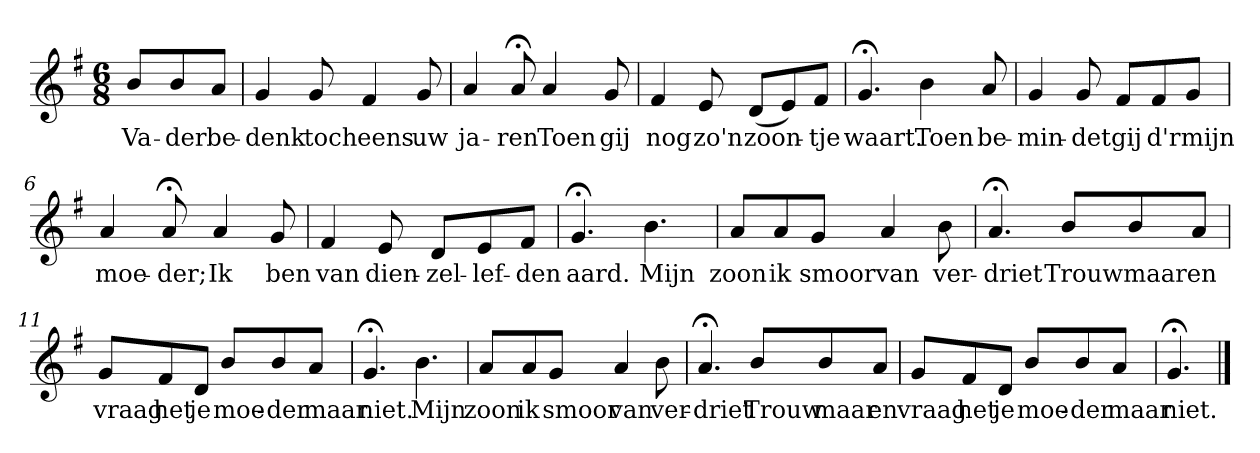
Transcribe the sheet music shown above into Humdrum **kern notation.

**kern	**text
*part1	*part1
*staff1	*staff1
*k[f#]	*
*G:	*
*M6/8	*
*MM120	*
=	=
8bL	Va-
8b	-der
8aJ	be-
=1	=1
4g	-denk
8g	toch
4f#	eens
8g	uw
=2	=2
4a	ja-
8a;<	-ren
4a	Toen
8g	gij
=3	=3
4f#	nog
8e	zo'n
(8dL	zoon-
8e)	.
8f#J	-tje
=4	=4
4.g;<	waart.
4b	Toen
8a	be-
=5	=5
4g	-min-
8g	-det
8f#L	gij
8f#	d'r
8gJ	mijn
=6	=6
4a	moe-
8a;<	-der;
4a	Ik
8g	ben
=7	=7
4f#	van
8e	dien-
8dL	-zel-
8e	-lef-
8f#J	-den
=8	=8
4.g;<	aard.
4.b	Mijn
=9	=9
8aL	zoon
8a	ik
8gJ	smoor
4a	van
8b	ver-
=10	=10
4.a;<	-driet
8bL	Trouw
8b	maar
8aJ	en
=11	=11
8gL	vraag
8f#	het
8dJ	je
8bL	moe-
8b	-der
8aJ	maar
=12	=12
4.g;<	niet.
4.b	Mijn
=13	=13
8aL	zoon
8a	ik
8gJ	smoor
4a	van
8b	ver-
=14	=14
4.a;<	-driet
8bL	Trouw
8b	maar
8aJ	en
=15	=15
8gL	vraag
8f#	het
8dJ	je
8bL	moe-
8b	-der
8aJ	maar
=16	=16
4.g;<	niet.
==	==
*-	*-
